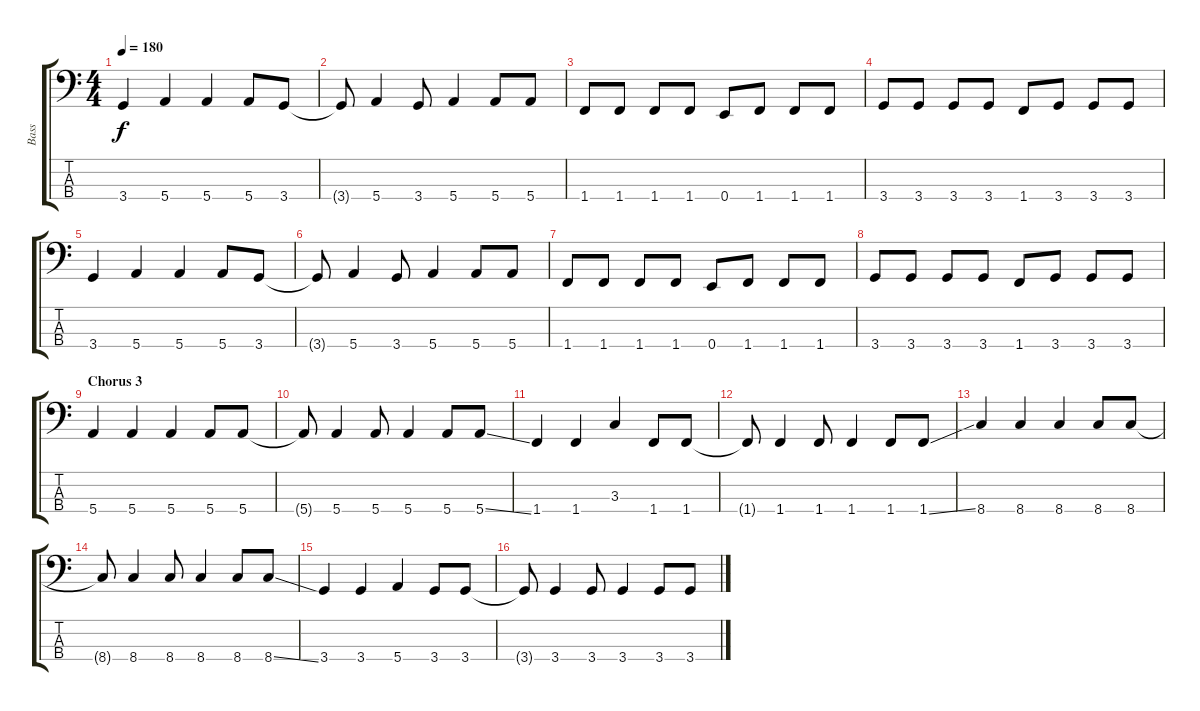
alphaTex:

\track ("Bass" "Bass") {instrument electricbasspick}
\staff {score tabs}
\tuning (G2 D2 A1 E1) {hide}
\ts (4 4)
\tempo 180
\clef f4
\ks c
3.4.4{dy f} 5.4.4 5.4.4 5.4.8 3.4.8 |
3.4{t}.8 5.4.4 3.4.8 5.4.4 5.4.8 5.4.8 |
1.4.8 1.4.8 1.4.8 1.4.8 0.4.8 1.4.8 1.4.8 1.4.8 |
3.4.8 3.4.8 3.4.8 3.4.8 1.4.8 3.4.8 3.4.8 3.4.8 |
3.4.4 5.4.4 5.4.4 5.4.8 3.4.8 |
3.4{t}.8 5.4.4 3.4.8 5.4.4 5.4.8 5.4.8 |
1.4.8 1.4.8 1.4.8 1.4.8 0.4.8 1.4.8 1.4.8 1.4.8 |
3.4.8 3.4.8 3.4.8 3.4.8 1.4.8 3.4.8 3.4.8 3.4.8 |
\section ("" "Chorus 3")
5.4.4 5.4.4 5.4.4 5.4.8 5.4.8 |
5.4{t}.8 5.4.4 5.4.8 5.4.4 5.4.8 5.4{ss}.8 |
1.4.4 1.4.4 3.3.4 1.4.8 1.4.8 |
1.4{t}.8 1.4.4 1.4.8 1.4.4 1.4.8 1.4{ss}.8 |
8.4.4 8.4.4 8.4.4 8.4.8 8.4.8 |
8.4{t}.8 8.4.4 8.4.8 8.4.4 8.4.8 8.4{ss}.8 |
3.4.4 3.4.4 5.4.4 3.4.8 3.4.8 |
3.4{t}.8 3.4.4 3.4.8 3.4.4 3.4.8 3.4{ss}.8
